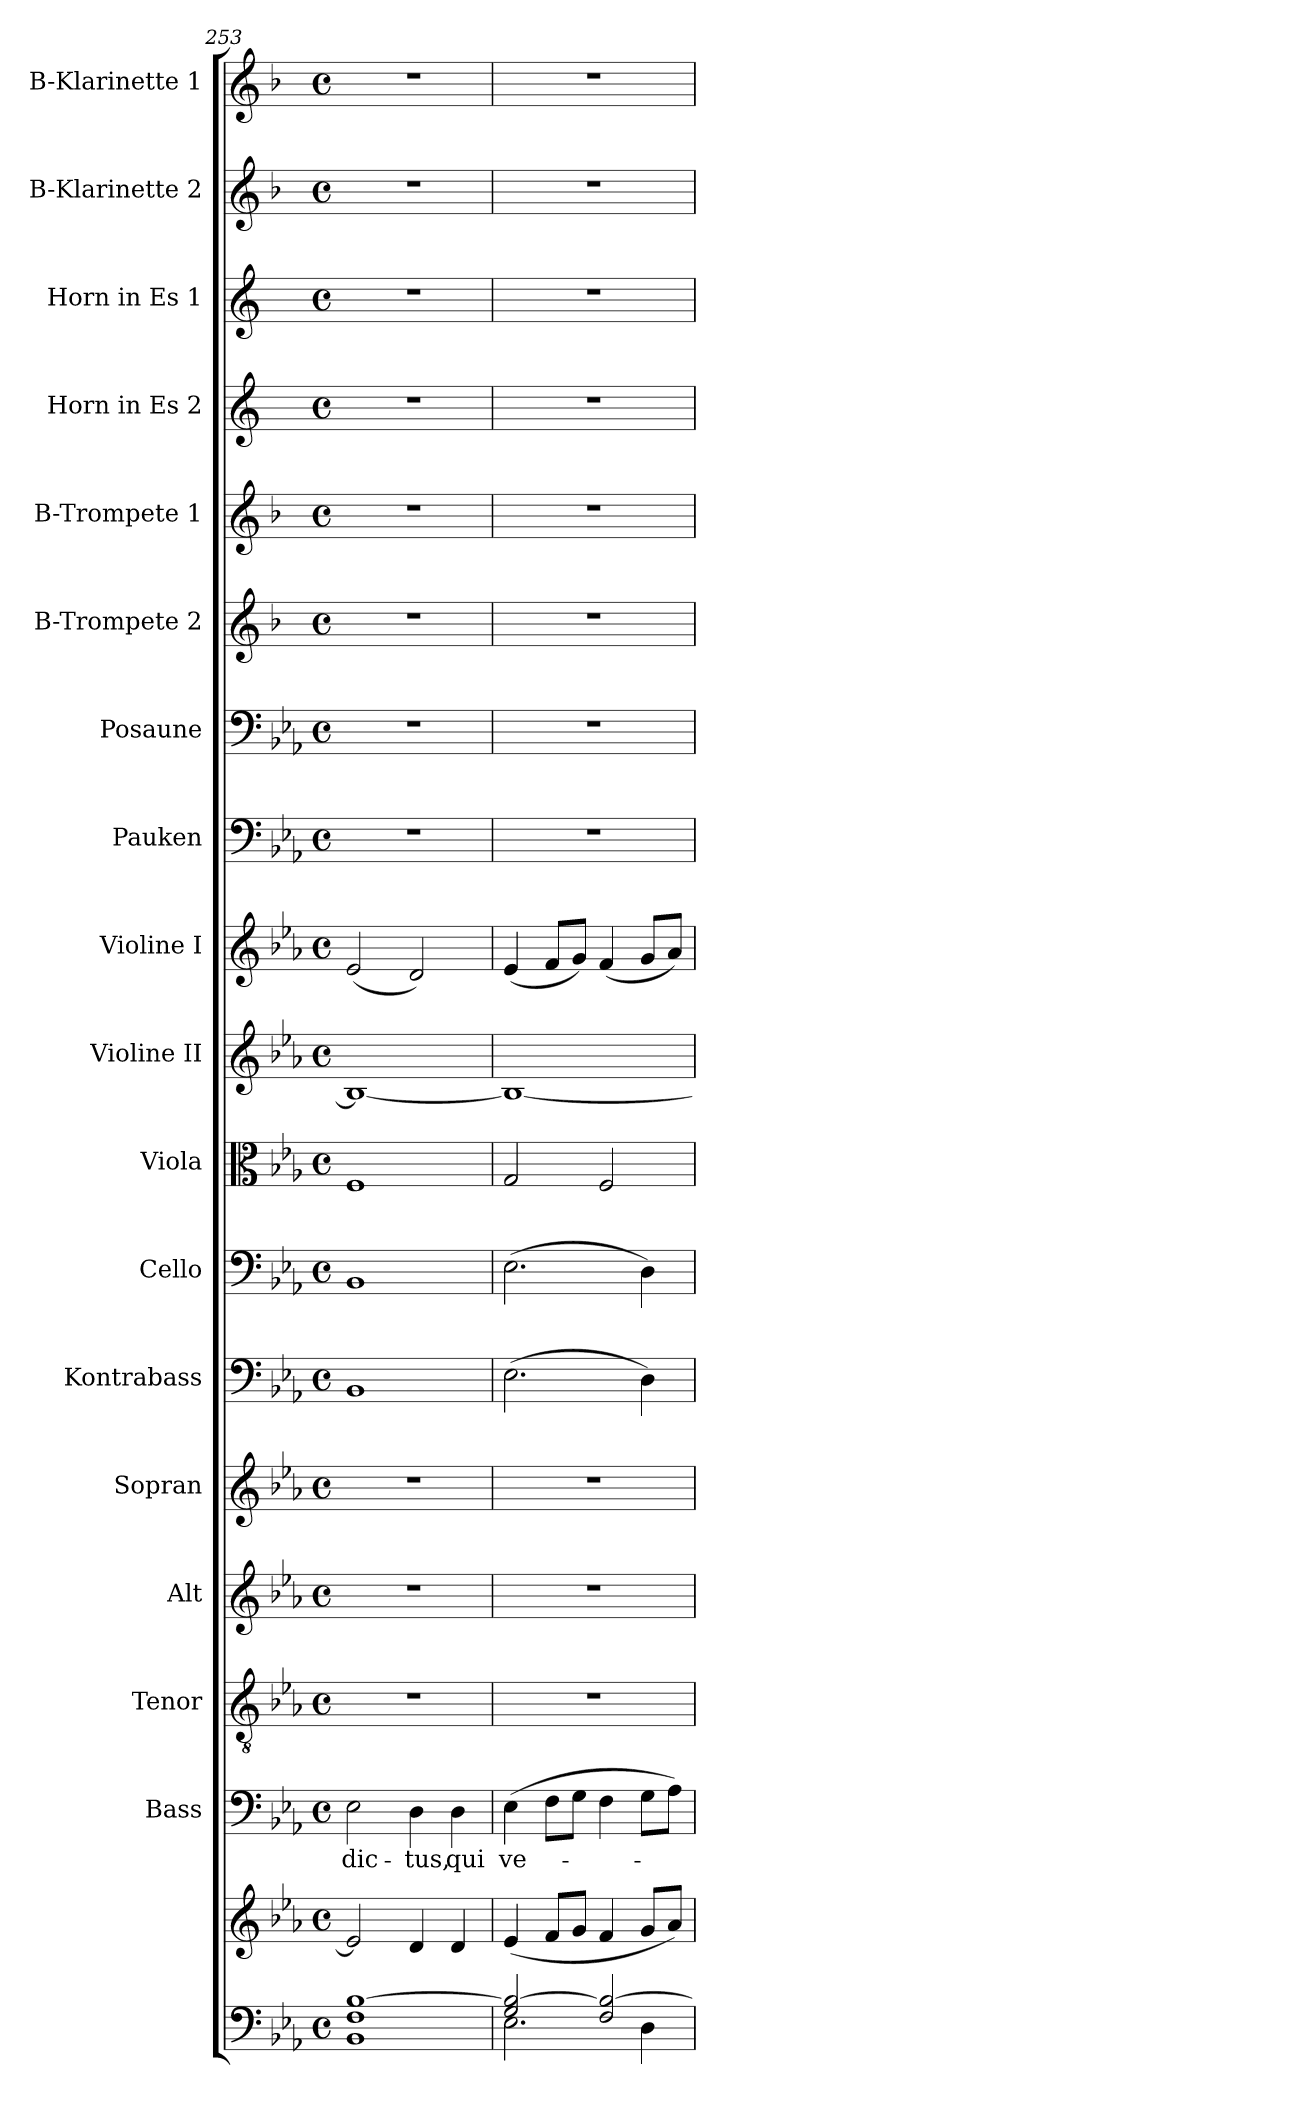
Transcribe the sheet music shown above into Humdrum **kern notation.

**kern	**kern	**kern	**text	**kern	**kern	**kern	**kern	**kern	**kern	**kern	**kern	**kern	**kern	**kern	**kern	**kern	**kern	**kern	**kern
*part18	*part18	*part17	*part17	*part16	*part15	*part14	*part13	*part12	*part11	*part10	*part9	*part8	*part7	*part6	*part5	*part4	*part3	*part2	*part1
*staff19	*staff18	*staff17	*staff17	*staff16	*staff15	*staff14	*staff13	*staff12	*staff11	*staff10	*staff9	*staff8	*staff7	*staff6	*staff5	*staff4	*staff3	*staff2	*staff1
*	*	*I"Bass	*	*I"Tenor	*I"Alt	*I"Sopran	*I"Kontrabass	*I"Cello	*I"Viola	*I"Violine II	*I"Violine I	*I"Pauken	*I"Posaune	*I"B-Trompete 2	*I"B-Trompete 1	*I"Horn in Es 2	*I"Horn in Es 1	*I"B-Klarinette 2	*I"B-Klarinette 1
*	*	*I'B.	*	*I'T.	*I'A.	*I'S.	*I'Kb.	*	*I'Vla.	*I'Vl. II	*I'Vl. I	*I'Pk.	*I'Pos.	*I'B Trp. 2	*I'B Trp. 1	*	*	*I'B Kl. 2	*I'B Kl. 1
*clefF4	*clefG2	*clefF4	*	*clefGv2	*clefG2	*clefG2	*clefF4	*clefF4	*clefC3	*clefG2	*clefG2	*clefF4	*clefF4	*clefG2	*clefG2	*clefG2	*clefG2	*clefG2	*clefG2
*	*	*	*	*	*	*	*ITrd7c12	*	*	*	*	*	*	*ITrd1c2	*ITrd1c2	*ITrd5c9	*ITrd5c9	*ITrd1c2	*ITrd1c2
*k[b-e-a-]	*k[b-e-a-]	*k[b-e-a-]	*	*k[b-e-a-]	*k[b-e-a-]	*k[b-e-a-]	*k[b-e-a-]	*k[b-e-a-]	*k[b-e-a-]	*k[b-e-a-]	*k[b-e-a-]	*k[b-e-a-]	*k[b-e-a-]	*k[b-e-a-]	*k[b-e-a-]	*k[b-e-a-]	*k[b-e-a-]	*k[b-e-a-]	*k[b-e-a-]
*E-:	*E-:	*E-:	*	*E-:	*E-:	*E-:	*E-:	*E-:	*E-:	*E-:	*E-:	*E-:	*E-:	*E-:	*E-:	*E-:	*E-:	*E-:	*E-:
*M4/4	*M4/4	*M4/4	*	*M4/4	*M4/4	*M4/4	*M4/4	*M4/4	*M4/4	*M4/4	*M4/4	*M4/4	*M4/4	*M4/4	*M4/4	*M4/4	*M4/4	*M4/4	*M4/4
*met(c)	*met(c)	*met(c)	*	*met(c)	*met(c)	*met(c)	*met(c)	*met(c)	*met(c)	*met(c)	*met(c)	*met(c)	*met(c)	*met(c)	*met(c)	*met(c)	*met(c)	*met(c)	*met(c)
=253	=253	=253	=253	=253	=253	=253	=253	=253	=253	=253	=253	=253	=253	=253	=253	=253	=253	=253	=253
*^	*	*	*	*	*	*	*	*	*	*	*	*	*	*	*	*	*	*	*
!	!	!	!	!LO:LY:b	!	!	!	!	!	!	!	!	!	!	!	!	!	!	!	!
[>1B-	1BB- 1F	2e-/]	2E-\	-dic-	1r	1r	1r	1BBB-	1BB-	1F	1B-_	(<2e-/	1r	1r	1r	1r	1r	1r	1r	1r
!	!	!	!	!LO:LY:b	!	!	!	!	!	!	!	!	!	!	!	!	!	!	!	!
.	.	4d/	4D\	-tus,	.	.	.	.	.	.	.	2d/)	.	.	.	.	.	.	.	.
!	!	!	!	!LO:LY:b	!	!	!	!	!	!	!	!	!	!	!	!	!	!	!	!
.	.	4d/	4D\	qui	.	.	.	.	.	.	.	.	.	.	.	.	.	.	.	.
=254	=254	=254	=254	=254	=254	=254	=254	=254	=254	=254	=254	=254	=254	=254	=254	=254	=254	=254	=254	=254
!	!	!	!	!LO:LY:b	!	!	!	!	!	!	!	!	!	!	!	!	!	!	!	!
2G/ 2B-/_	2.E-\	(<4e-/	(>4E-\	ve-	1r	1r	1r	(>2.EE-\	(>2.E-\	2G/	1B-_	(<4e-/	1r	1r	1r	1r	1r	1r	1r	1r
.	.	8f/L	8F\L	.	.	.	.	.	.	.	.	8f/L	.	.	.	.	.	.	.	.
.	.	8g/J	8G\J	.	.	.	.	.	.	.	.	8g/J)	.	.	.	.	.	.	.	.
2F/ 2B-/_	.	4f/	4F\	.	.	.	.	.	.	2F/	.	(<4f/	.	.	.	.	.	.	.	.
.	4D\	8g/L	8G\L	.	.	.	.	4DD\)	4D\)	.	.	8g/L	.	.	.	.	.	.	.	.
.	.	8a-/J)	8A-\J)	.	.	.	.	.	.	.	.	8a-/J)	.	.	.	.	.	.	.	.
*v	*v	*	*	*	*	*	*	*	*	*	*	*	*	*	*	*	*	*	*	*
=	=	=	=	=	=	=	=	=	=	=	=	=	=	=	=	=	=	=	=
*-	*-	*-	*-	*-	*-	*-	*-	*-	*-	*-	*-	*-	*-	*-	*-	*-	*-	*-	*-
